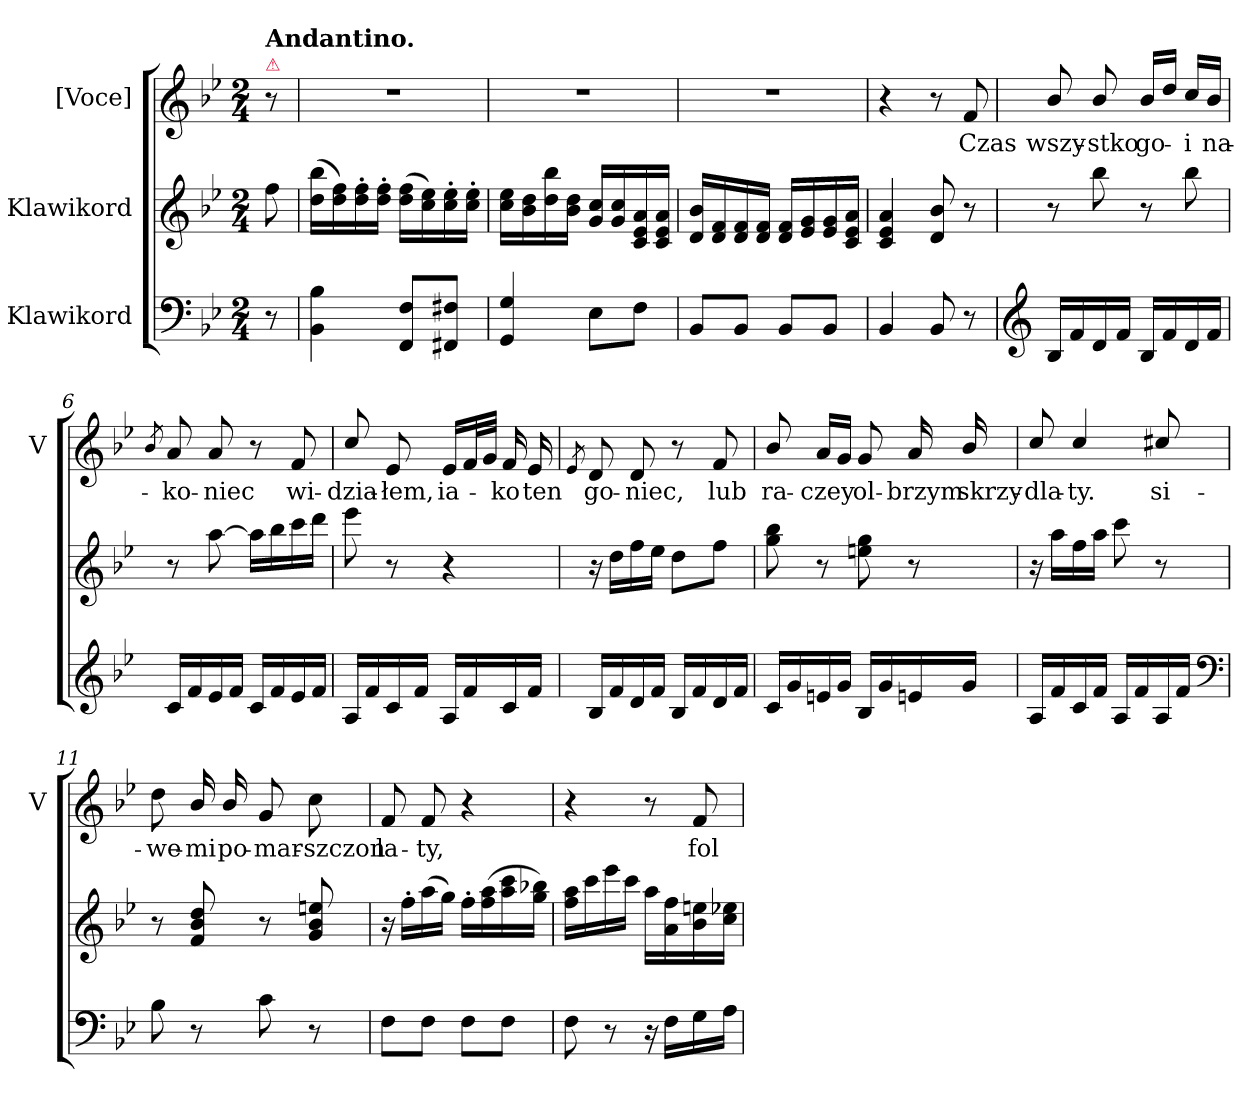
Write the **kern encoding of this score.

**kern	**kern	**kern	**text
*part3	*part2	*part1	*part1
*staff3	*staff2	*staff1	*staff1
*I"Klawikord	*I"Klawikord	*I"[Voce]	*
*	*	*I'V	*
*clefF4	*clefG2	*clefG2	*
*k[b-e-]	*k[b-e-]	*k[b-e-]	*
*B-:	*B-:	*B-:	*
*M2/4	*M2/4	*M2/4	*
=	=	=	=
!	!	!LO:TX:a:color=crimson:t=⚠	!
!	!	!LO:TX:a:B:t=Andantino.	!
8r	8ff\	8r	.
=1	=1	=1	=1
4BB-\ 4B-\	(16dd\ 16bb-\LL	2r	.
.	16dd\ 16ff\)	.	.
.	16dd'\ 16ff'\	.	.
.	16dd'\ 16ff'\JJ	.	.
8FF/ 8F/L	(16dd\ 16ff\LL	.	.
.	16cc\ 16ee-\)	.	.
8FF#X/ 8F#X/J	16cc'\ 16ee-'\	.	.
.	16cc'\ 16ee-'\JJ	.	.
=2	=2	=2	=2
4GG/ 4G/	16cc\ 16ee-\LL	2r	.
.	16b-\ 16dd\	.	.
.	16dd\ 16bb-\	.	.
.	16b-\ 16dd\JJ	.	.
8E-\L	16g/ 16cc/LL	.	.
.	16g/ 16cc/	.	.
8F\J	16c/ 16e-/ 16a/	.	.
.	16c/ 16e-/ 16a/JJ	.	.
=3	=3	=3	=3
8BB-/L	16d/ 16b-/LL	2r	.
.	16d/ 16f/	.	.
8BB-/J	16d/ 16f/	.	.
.	16d/ 16f/JJ	.	.
8BB-/L	16d/ 16f/LL	.	.
.	16e-/ 16g/	.	.
8BB-/J	16e-/ 16g/	.	.
.	16c/ 16e-/ 16a/JJ	.	.
=4	=4	=4	=4
4BB-/	4c/ 4e-/ 4a/	4r	.
8BB-/	8d/ 8b-/	8r	.
8r	8r	8f/	Czas
=5	=5	=5	=5
*clefG2	*	*	*
16B-/LL	8r	8b-/	wszy-
16f/	.	.	.
16d/	8bb-\	8b-/	-stko
16f/JJ	.	.	.
16B-/LL	8r	16b-/LL	go-
16f/	.	16dd/JJ	.
16d/	8bb-\	16cc/LL	-i
16f/JJ	.	16b-/JJ	na-
=6	=6	=6	=6
.	.	8qb-/	.
16c/LL	8r	8a/	-ko-
16f/	.	.	.
16e-/	[8aa\	8a/	-niec
16f/JJ	.	.	.
16c/LL	16aa\LL]	8r	.
16f/	16bb-\	.	.
16e-/	16ccc\	8f/	wi-
16f/JJ	16ddd\JJ	.	.
=7	=7	=7	=7
16A/LL	8eee-\	8cc/	-dzia-
16f/	.	.	.
16c/	8r	8e-/	-łem,
16f/JJ	.	.	.
16A/LL	4r	16e-/LL	ia-
16f/	.	32f/L	.
.	.	32g/JJJ	.
16c/	.	16f/	-ko
16f/JJ	.	16e-/	ten
=8	=8	=8	=8
.	.	8qe-/	.
16B-/LL	16r	8d/	go-
16f/	16dd\LL	.	.
16d/	16ff\	8d/	-niec,
16f/JJ	16ee-\JJ	.	.
16B-/LL	8dd\L	8r	.
16f/	.	.	.
16d/	8ff\J	8f/	lub
16f/JJ	.	.	.
=9	=9	=9	=9
16c/LL	8gg\ 8bb-\	8b-/	ra-
16g/	.	.	.
16en/	8r	16a/LL	-czey
16g/JJ	.	16g/JJ	.
16B-/LL	8een\ 8gg\	8g/	ol-
16g/	.	.	.
16en/	8r	16a/	-brzym
16g/JJ	.	16b-/	skrzy-
=10	=10	=10	=10
16A/LL	16r	8cc/	-dla-
16f/	16aa\LL	.	.
16c/	16ff\	4cc/	-ty.
16f/JJ	16aa\JJ	.	.
16A/LL	8ccc\	.	.
16f/	.	.	.
16A/	8r	8cc#X/	si-
16f/JJ	.	.	.
*clefF4	*	*	*
=11	=11	=11	=11
8B-\	8r	8dd\	-we-
8r	8f/ 8b-/ 8dd/	16b-/	-mi
.	.	16b-/	po-
8c\	8r	8g/	-mar-
8r	8g/ 8b-/ 8een/	8cc\	-szczon
=12	=12	=12	=12
8F\L	16r	8f/	la-
.	16ff'\LL	.	.
8F\J	(16aa\	8f/	-ty,
.	16gg\JJ)	.	.
8F\L	16ff'\LL	4r	.
.	(16ff\ 16aa\	.	.
8F\J	16aa\ 16ccc\	.	.
.	16gg\ 16bb-X\JJ)	.	.
=13	=13	=13	=13
8F\	16ff\ 16aa\LL	4r	.
.	16ccc\	.	.
8r	16eee-\	.	.
.	16ccc\JJ	.	.
16r	16aa\LL	8r	.
16F\LL	16a\ 16ff\	.	.
16G\	16b-\ 16een\	8f/	fol-
16A\JJ	16cc\ 16ee-X\JJ	.	.
=	=	=	=
*-	*-	*-	*-
